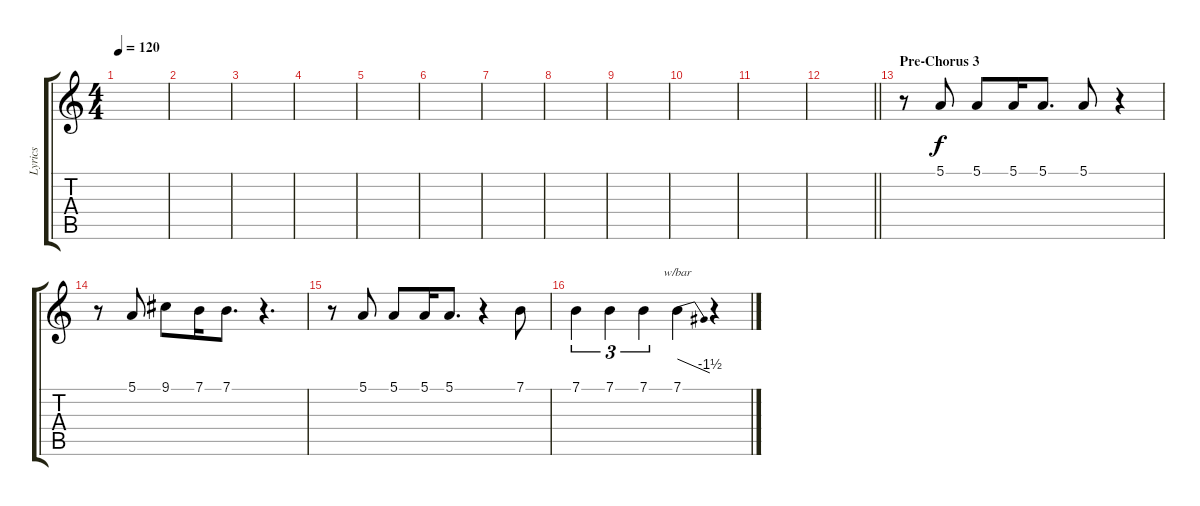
\track ("Lyrics" "Lyrics") {instrument tangoaccordion}
\staff {score tabs}
\tuning (E4 B3 G3 D3 A2 E2) {hide}
\ts (4 4)
\tempo 120
\clef g2
\ks c
|
|
|
|
|
|
|
|
|
|
|
\barLineRight lightlight
|
\section ("" "Pre-Chorus 3")
r.8 5.1.8 5.1.8 5.1.16 5.1.8{d} 5.1.8 r.4 |
r.8 5.1.8 9.1.8 7.1.16 7.1.8{d} r.4{d} |
r.8 5.1.8 5.1.8 5.1.16 5.1.8{d} r.4 7.1.8 |
7.1.4{tu (3 2)} 7.1.4{tu (3 2)} 7.1.4{tu (3 2)} 7.1.4{tbe (dive default 0 0 60 -6)} r.4
